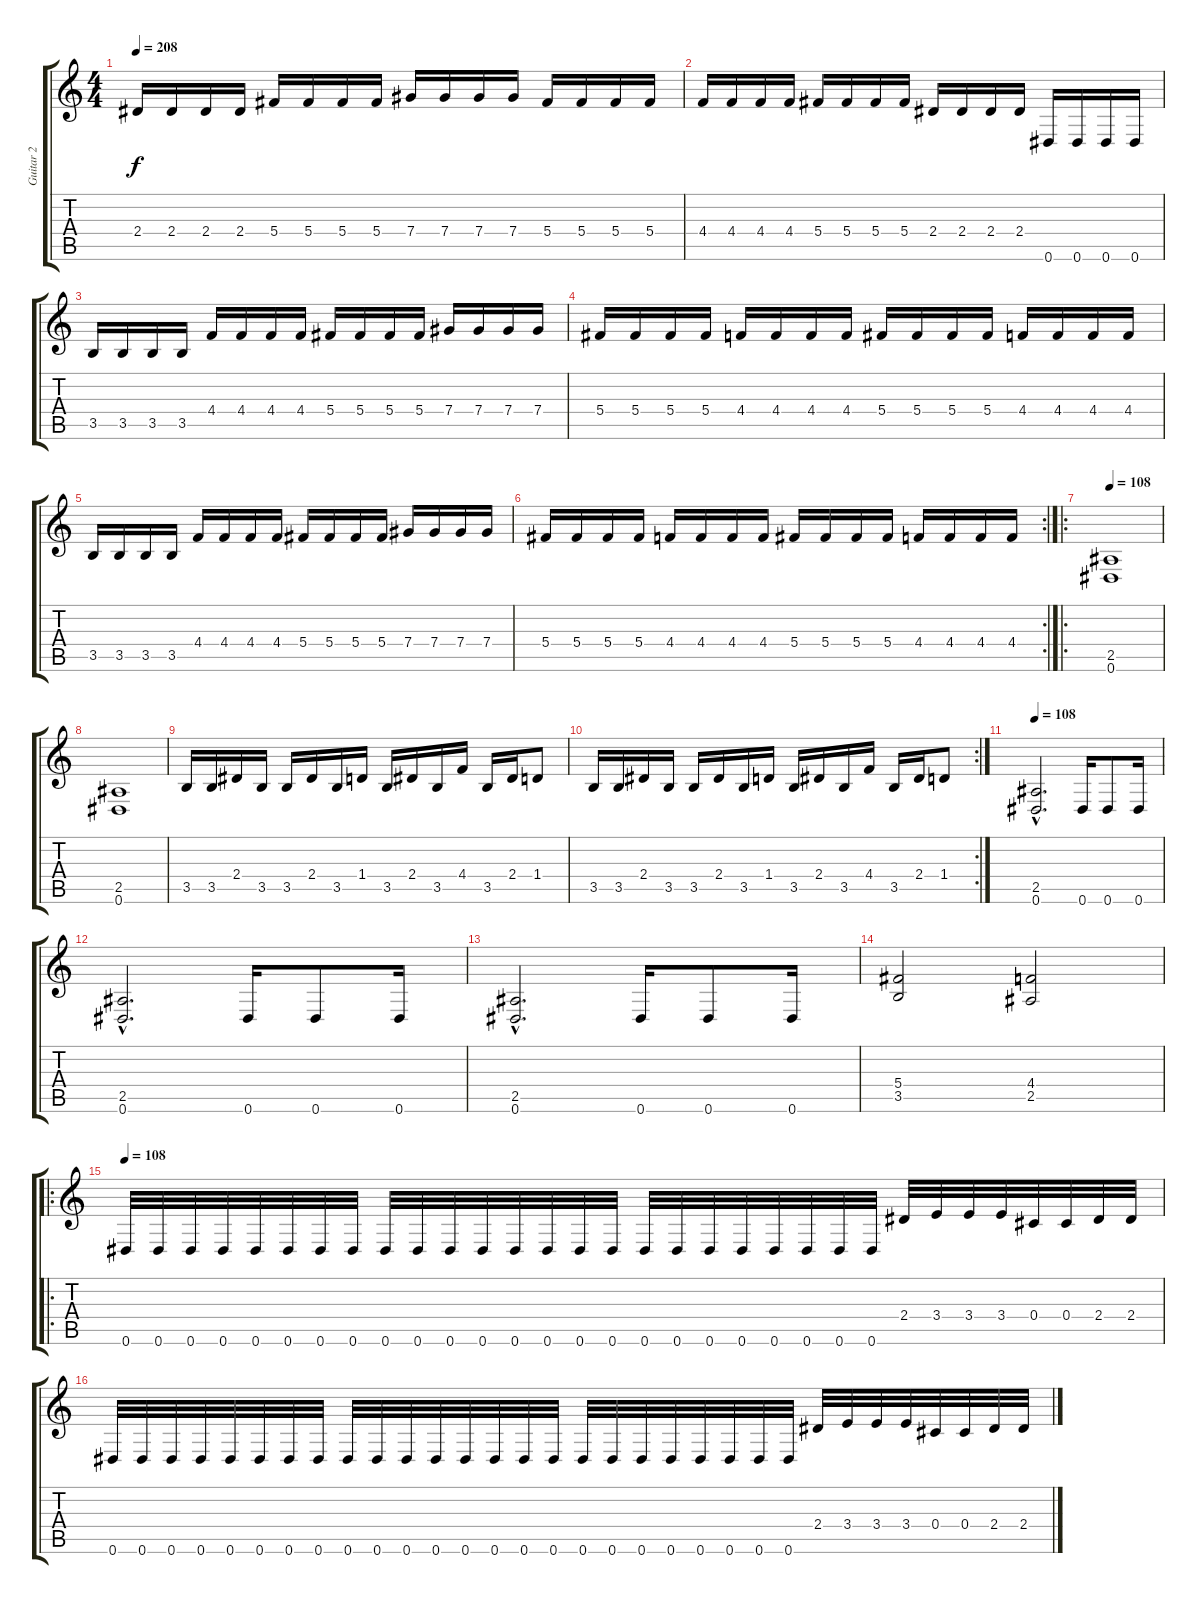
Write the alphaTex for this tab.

\track ("Guitar 2" "Guitar 2") {instrument distortionguitar}
\staff {score tabs}
\tuning (Eb4 Bb3 Gb3 Db3 Ab2 Eb2) {hide}
\ts (4 4)
\tempo 208
\clef g2
\ks c
2.4.16{dy f} 2.4.16 2.4.16 2.4.16 5.4.16 5.4.16 5.4.16 5.4.16 7.4.16 7.4.16 7.4.16 7.4.16 5.4.16 5.4.16 5.4.16 5.4.16 |
4.4.16 4.4.16 4.4.16 4.4.16 5.4.16 5.4.16 5.4.16 5.4.16 2.4.16 2.4.16 2.4.16 2.4.16 0.6.16 0.6.16 0.6.16 0.6.16 |
3.5.16 3.5.16 3.5.16 3.5.16 4.4.16 4.4.16 4.4.16 4.4.16 5.4.16 5.4.16 5.4.16 5.4.16 7.4.16 7.4.16 7.4.16 7.4.16 |
5.4.16 5.4.16 5.4.16 5.4.16 4.4.16 4.4.16 4.4.16 4.4.16 5.4.16 5.4.16 5.4.16 5.4.16 4.4.16 4.4.16 4.4.16 4.4.16 |
3.5.16 3.5.16 3.5.16 3.5.16 4.4.16 4.4.16 4.4.16 4.4.16 5.4.16 5.4.16 5.4.16 5.4.16 7.4.16 7.4.16 7.4.16 7.4.16 |
\rc 2
5.4.16 5.4.16 5.4.16 5.4.16 4.4.16 4.4.16 4.4.16 4.4.16 5.4.16 5.4.16 5.4.16 5.4.16 4.4.16 4.4.16 4.4.16 4.4.16 |
\ro
\tempo 108
(2.5 0.6).1 |
(2.5 0.6).1 |
3.5.16 3.5.16 2.4.16 3.5.16 3.5.16 2.4.16 3.5.16 1.4.16 3.5.16 2.4.16 3.5.16 4.4.16 3.5.16 2.4.16 1.4.8 |
\rc 2
3.5.16 3.5.16 2.4.16 3.5.16 3.5.16 2.4.16 3.5.16 1.4.16 3.5.16 2.4.16 3.5.16 4.4.16 3.5.16 2.4.16 1.4.8 |
\tempo 108
(2.5{hac} 0.6{hac}).2{d} 0.6.16 0.6.8 0.6.16 |
(2.5{hac} 0.6{hac}).2{d} 0.6.16 0.6.8 0.6.16 |
(2.5{hac} 0.6{hac}).2{d} 0.6.16 0.6.8 0.6.16 |
(5.4 3.5).2 (4.4 2.5).2 |
\ro
\tempo 108
0.6.32 0.6.32 0.6.32 0.6.32 0.6.32 0.6.32 0.6.32 0.6.32 0.6.32 0.6.32 0.6.32 0.6.32 0.6.32 0.6.32 0.6.32 0.6.32 0.6.32 0.6.32 0.6.32 0.6.32 0.6.32 0.6.32 0.6.32 0.6.32 2.4.32 3.4.32 3.4.32 3.4.32 0.4.32 0.4.32 2.4.32 2.4.32 |
0.6.32 0.6.32 0.6.32 0.6.32 0.6.32 0.6.32 0.6.32 0.6.32 0.6.32 0.6.32 0.6.32 0.6.32 0.6.32 0.6.32 0.6.32 0.6.32 0.6.32 0.6.32 0.6.32 0.6.32 0.6.32 0.6.32 0.6.32 0.6.32 2.4.32 3.4.32 3.4.32 3.4.32 0.4.32 0.4.32 2.4.32 2.4.32
